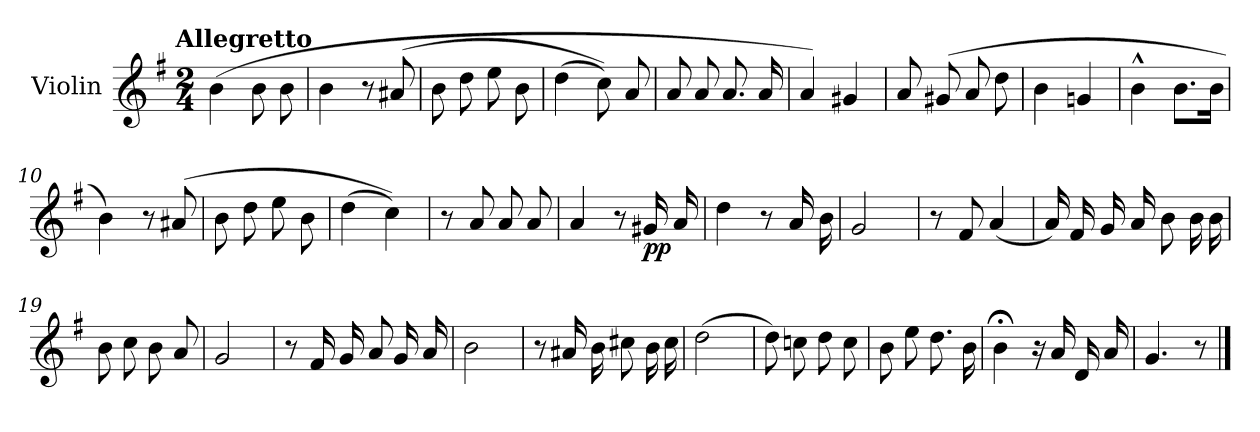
**kern	**dynam
*part1	*part1
*staff1	*staff1
*I"Violin	*
*I'Vln.	*
*clefG2	*
*k[f#]	*
!!LO:TX:omd:t=Allegretto
*M2/4	*
*MM116	*
=1	=1
(>4b\	.
8b\	.
8b\	.
=2	=2
4b\	.
8r	.
(>8a#X/	.
=3	=3
8b\	.
8dd\	.
8ee\	.
8b\	.
=4	=4
(>4dd\	.
8cc\))	.
8a/	.
=5	=5
8a/	.
8a/	.
8.a/	.
16a/	.
=6	=6
4a/)	.
4g#X/	.
=7	=7
8a/	.
(>8g#X/	.
8a/	.
8dd\	.
=8	=8
4b\	.
4gn/	.
!!LO:LB:g=z
=9	=9
4b^^\	.
8.b\L	.
16b\Jk	.
=10	=10
4b\)	.
8r	.
(>8a#X/	.
=11	=11
8b\	.
8dd\	.
8ee\	.
8b\	.
=12	=12
(>4dd\	.
4cc\))	.
=13	=13
8r	.
8a/	.
8a/	.
8a/	.
=14	=14
4a/	.
8r	.
!	!LO:DY:b
16g#X/	pp
16a/	.
=15	=15
4dd\	.
8r	.
16a/	.
16b\	.
=16	=16
2g/	.
!!LO:LB:g=z
=17	=17
8r	.
8f#/	.
(<4a/	.
=18	=18
16a/)	.
16f#/	.
16g/	.
16a/	.
8b\	.
16b\	.
16b\	.
=19	=19
8b\	.
8cc\	.
8b\	.
8a/	.
=20	=20
2g/	.
=21	=21
8r	.
16f#/	.
16g/	.
8a/	.
16g/	.
16a/	.
=22	=22
2b\	.
=23	=23
8r	.
16a#X/	.
16b\	.
8cc#X\	.
16b\	.
16cc#\	.
!!LO:LB:g=z
=24	=24
(>2dd\	.
=25	=25
8dd\)	.
8ccn\	.
8dd\	.
8cc\	.
=26	=26
8b\	.
8ee\	.
8.dd\	.
16b\	.
=27	=27
4b;<\	.
16r	.
16a/	.
16d/	.
16a/	.
=28	=28
4.g/	.
8r	.
==	==
*-	*-
